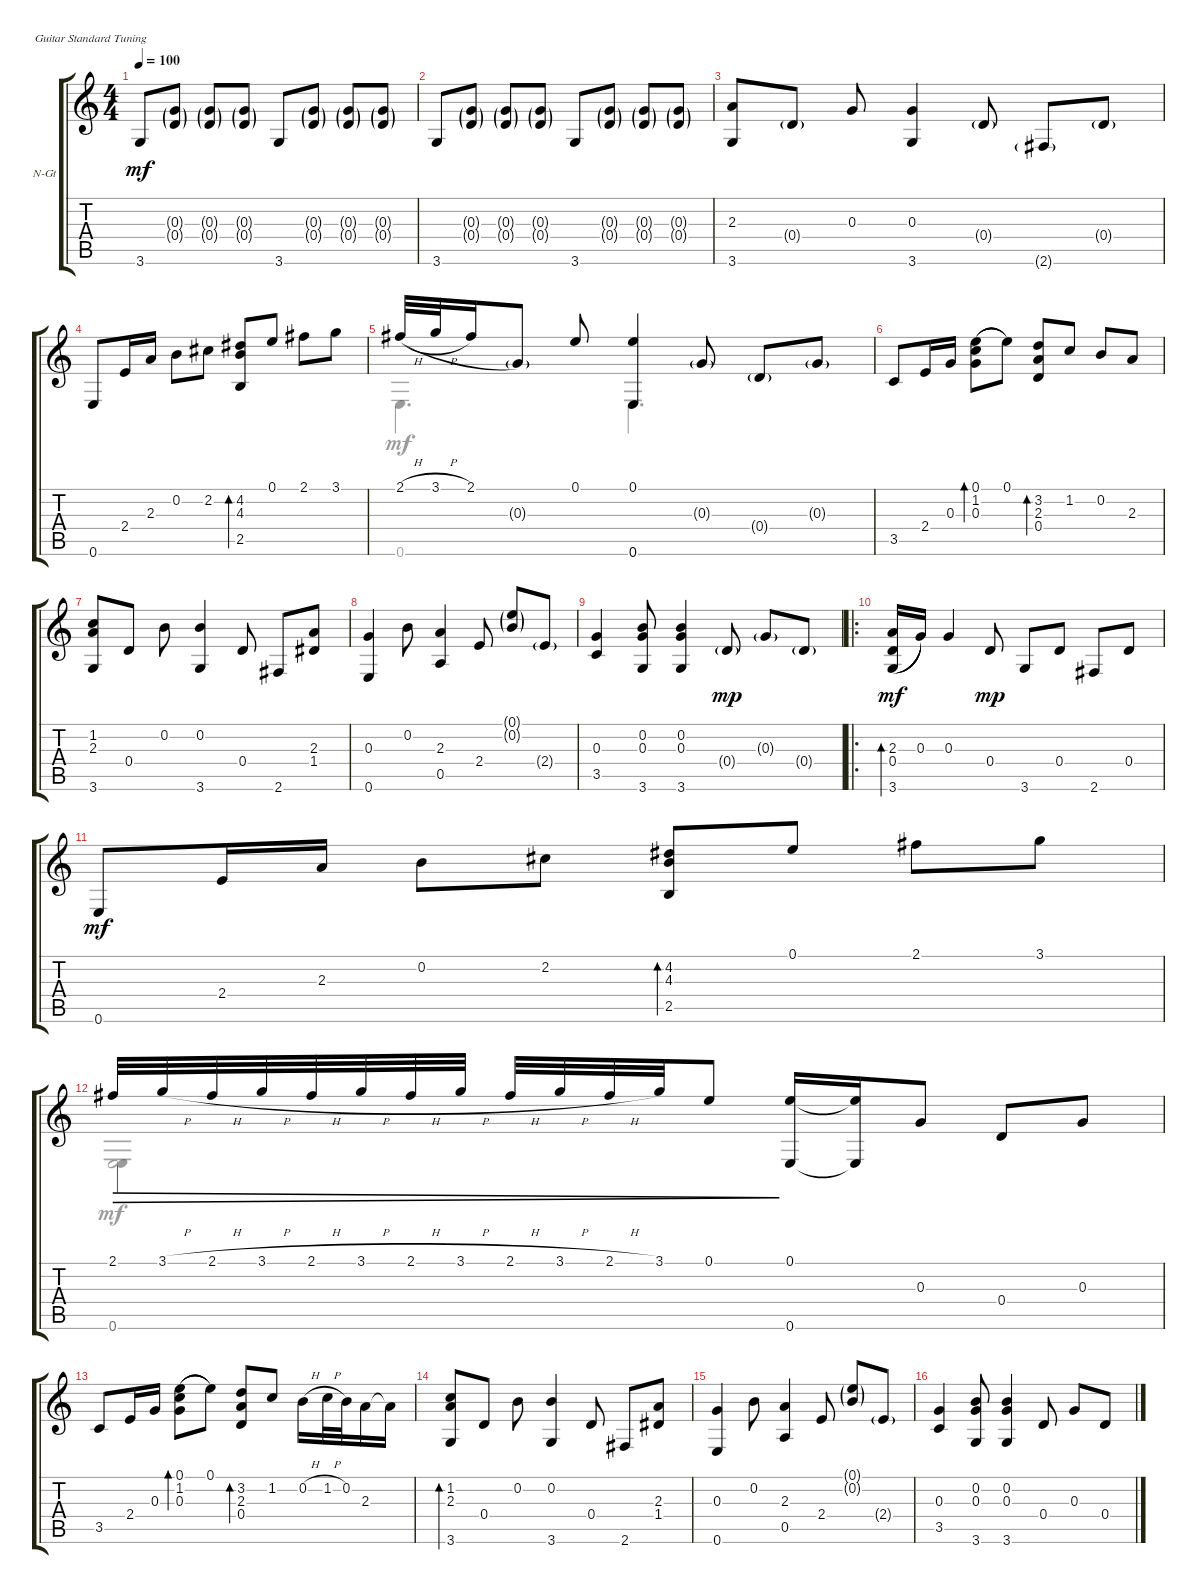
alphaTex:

\defaultSystemsLayout 4
\bracketExtendMode groupsimilarinstruments
\firstSystemTrackNameOrientation horizontal
\otherSystemsTrackNameOrientation horizontal
\track ("Nylon Guitar" "N-Gt") {instrument acousticguitarnylon}
\staff {score tabs}
\tuning (E4 B3 G3 D3 A2 E2)
\voice
\ts (4 4)
\tempo 100
\clef g2
\ks c
3.6.8{dy mf instrument acousticguitarnylon} (0.4{g} 0.3{g}).8 (0.3{g} 0.4{g}).8 (0.4{g} 0.3{g}).8 3.6.8 (0.4{g} 0.3{g}).8 (0.3{g} 0.4{g}).8 (0.4{g} 0.3{g}).8 |
3.6.8 (0.4{g} 0.3{g}).8 (0.3{g} 0.4{g}).8 (0.4{g} 0.3{g}).8 3.6.8 (0.4{g} 0.3{g}).8 (0.3{g} 0.4{g}).8 (0.4{g} 0.3{g}).8 |
(3.6 2.3).8 0.4{g}.8 0.3.8 (0.3 3.6).4 0.4{g}.8 2.6{g}.8 0.4{g}.8 |
0.6.8 2.4.16 2.3.16 0.2.8 2.2.8 (2.5 4.3 4.2).8{bd 107} 0.1.8 2.1.8 3.1.8 |
2.1{h}.32{legatoorigin} 3.1{h}.32{legatoorigin} 2.1.16{legatoorigin} 0.3{g}.8 0.1.8 (0.1 0.6).4 0.3{g}.8 0.4{g}.8 0.3{g}.8 |
3.5.8 2.4.16 0.3.16 (1.2 0.3 0.1).8{bd 110 legatoorigin} 0.1.8 (2.3 3.2 0.4).8{bd 109} 1.2.8 0.2.8 2.3.8 |
(3.6 2.3 1.2).8 0.4.8 0.2.8 (0.2 3.6).4 0.4.8 2.6.8 (1.4 2.3).8 |
(0.6 0.3).4 0.2.8 (2.3 0.5).4 2.4.8 (0.2{g} 0.1{g}).8 2.4{g}.8 |
(3.5 0.3).4 (3.6 0.3 0.2).8 (0.2 0.3 3.6).4 0.4{g}.8{dy mp} 0.3{g}.8 0.4{g}.8 |
\ro
(3.6 2.3 0.4).16{bd 90 dy mf legatoorigin} 0.3.16 0.3.4 0.4.8{dy mp} 3.6.8 0.4.8 2.6.8 0.4.8 |
0.6.8{dy mf} 2.4.16 2.3.16 0.2.8 2.2.8 (2.5 4.3 4.2).8{bd 107} 0.1.8 2.1.8 3.1.8 |
2.1.32{dec} 3.1{h}.32{dec} 2.1{h}.32{dec} 3.1{h}.32{dec} 2.1{h}.32{dec} 3.1{h}.32{dec} 2.1{h}.32{dec} 3.1{h}.32{dec} 2.1{h}.32{dec} 3.1{h}.32{dec} 2.1{h}.32{dec} 3.1.32{dec} 0.1.8{dec} (0.1 0.6).16 (0.1{t} 0.6{t}).16 0.3.8 0.4.8 0.3.8 |
3.5.8 2.4.16 0.3.16 (1.2 0.3 0.1).8{bd 110 legatoorigin} 0.1.8 (2.3 3.2 0.4).8{bd 110} 1.2.8 0.2{h}.16 1.2{h}.32 0.2.32 2.3.16 2.3{t}.16 |
(1.2 2.3 3.6).8{bd 111} 0.4.8 0.2.8 (3.6 0.2).4 0.4.8 2.6.8 (1.4 2.3).8 |
(0.6 0.3).4 0.2.8 (2.3 0.5).4 2.4.8 (0.2{g} 0.1{g}).8 2.4{g}.8 |
(3.5 0.3).4 (3.6 0.3 0.2).8 (0.2 0.3 3.6).4 0.4.8 0.3.8 0.4.8
\voice
\clef g2
\ottava regular
\simile none
\ks c
|
|
|
|
0.6.4{d} 0.6.4{d} |
|
|
|
|
|
|
0.6.4 |
|
|
|
\voice
\clef g2
\ottava regular
\simile none
\ks c
|
|
|
|
|
|
|
|
|
|
|
|
|
|
|
\voice
\clef g2
\ottava regular
\simile none
\ks c
|
|
|
|
|
|
|
|
|
|
|
0.6.2 |
|
|
|
